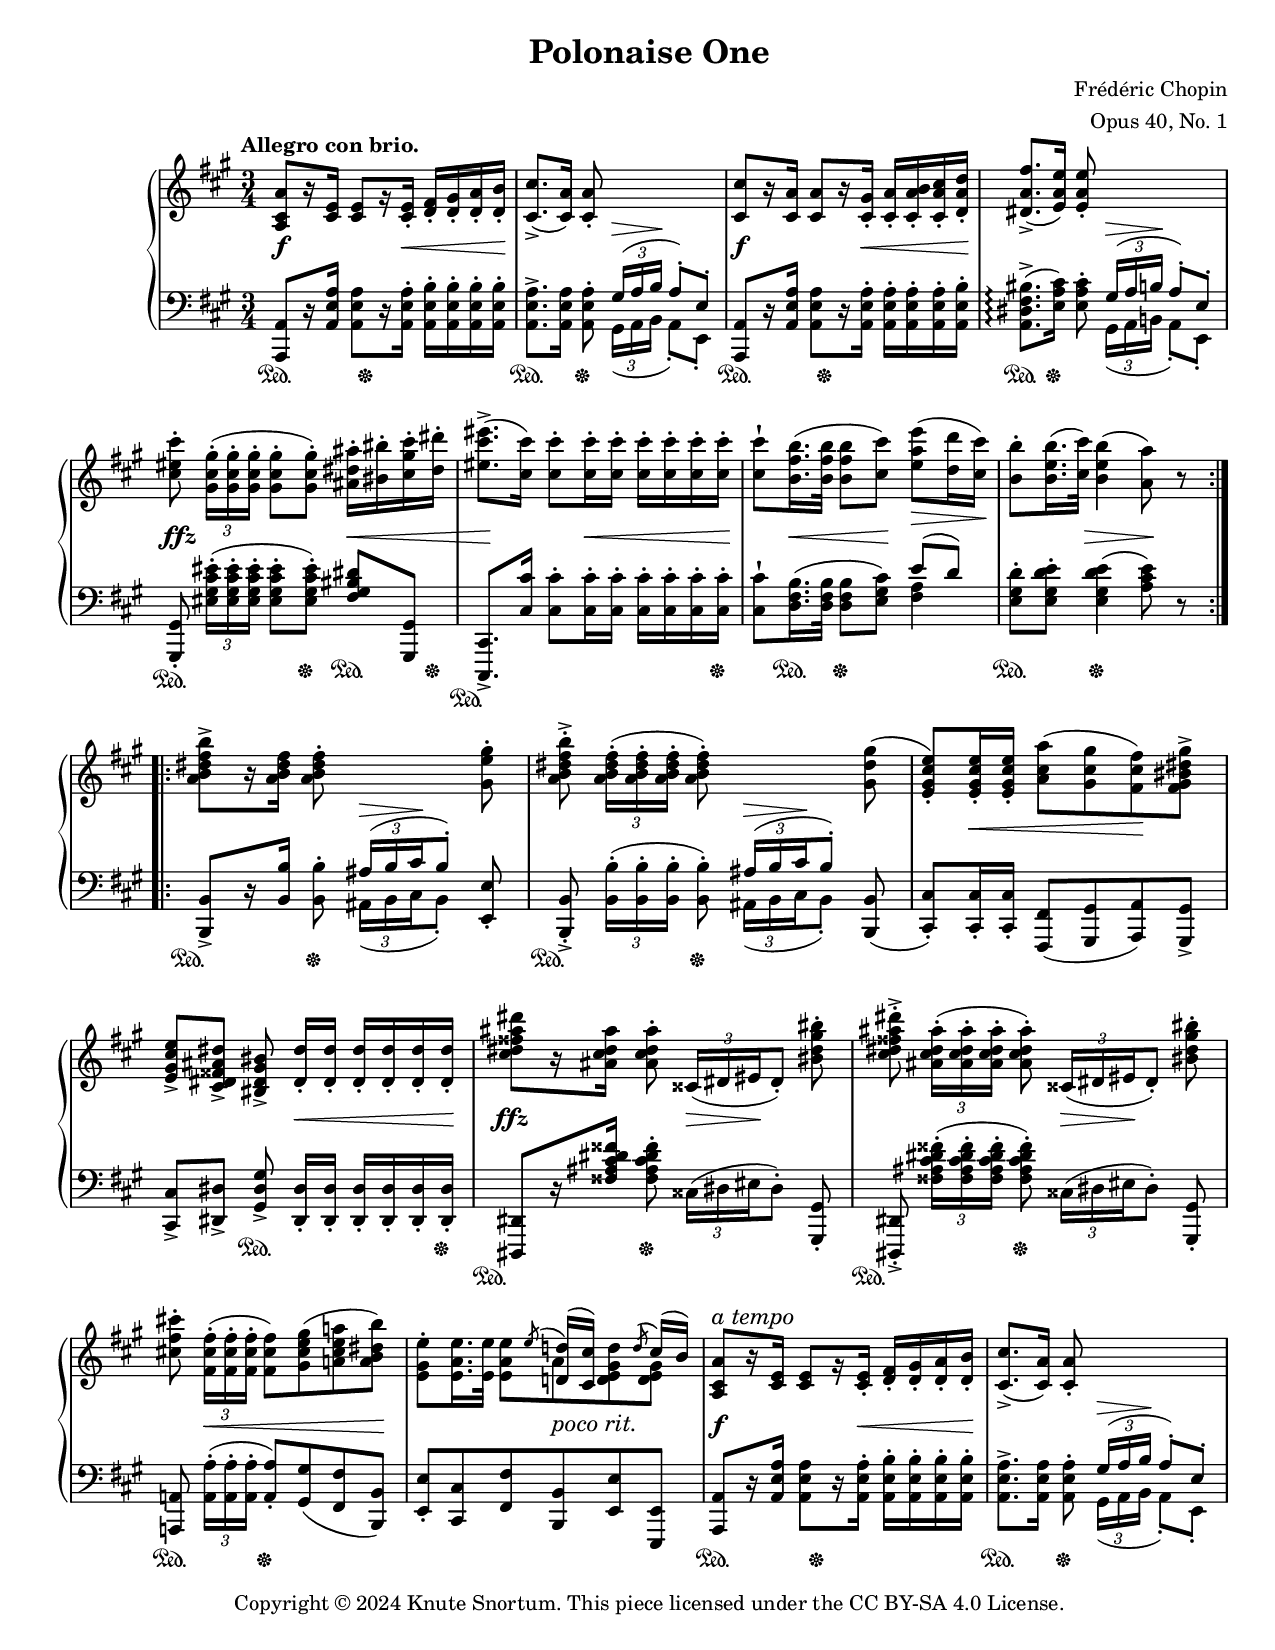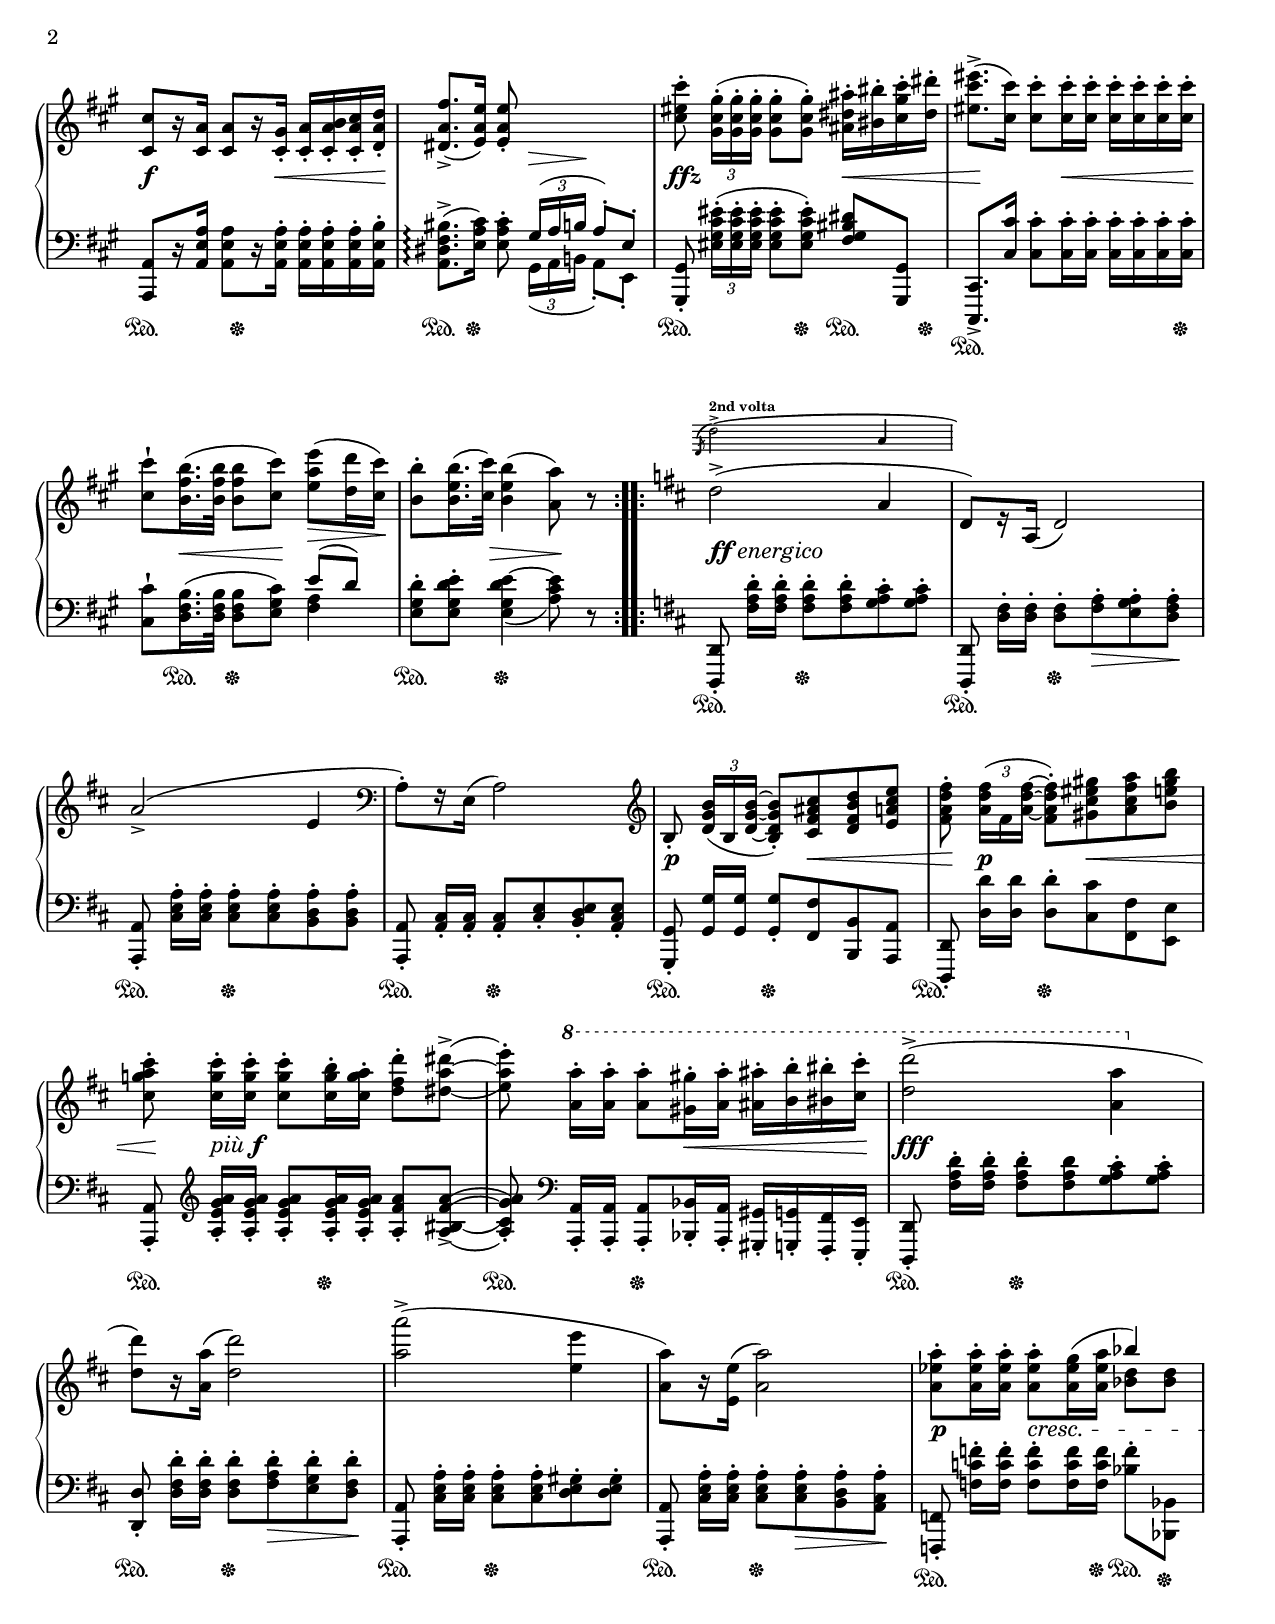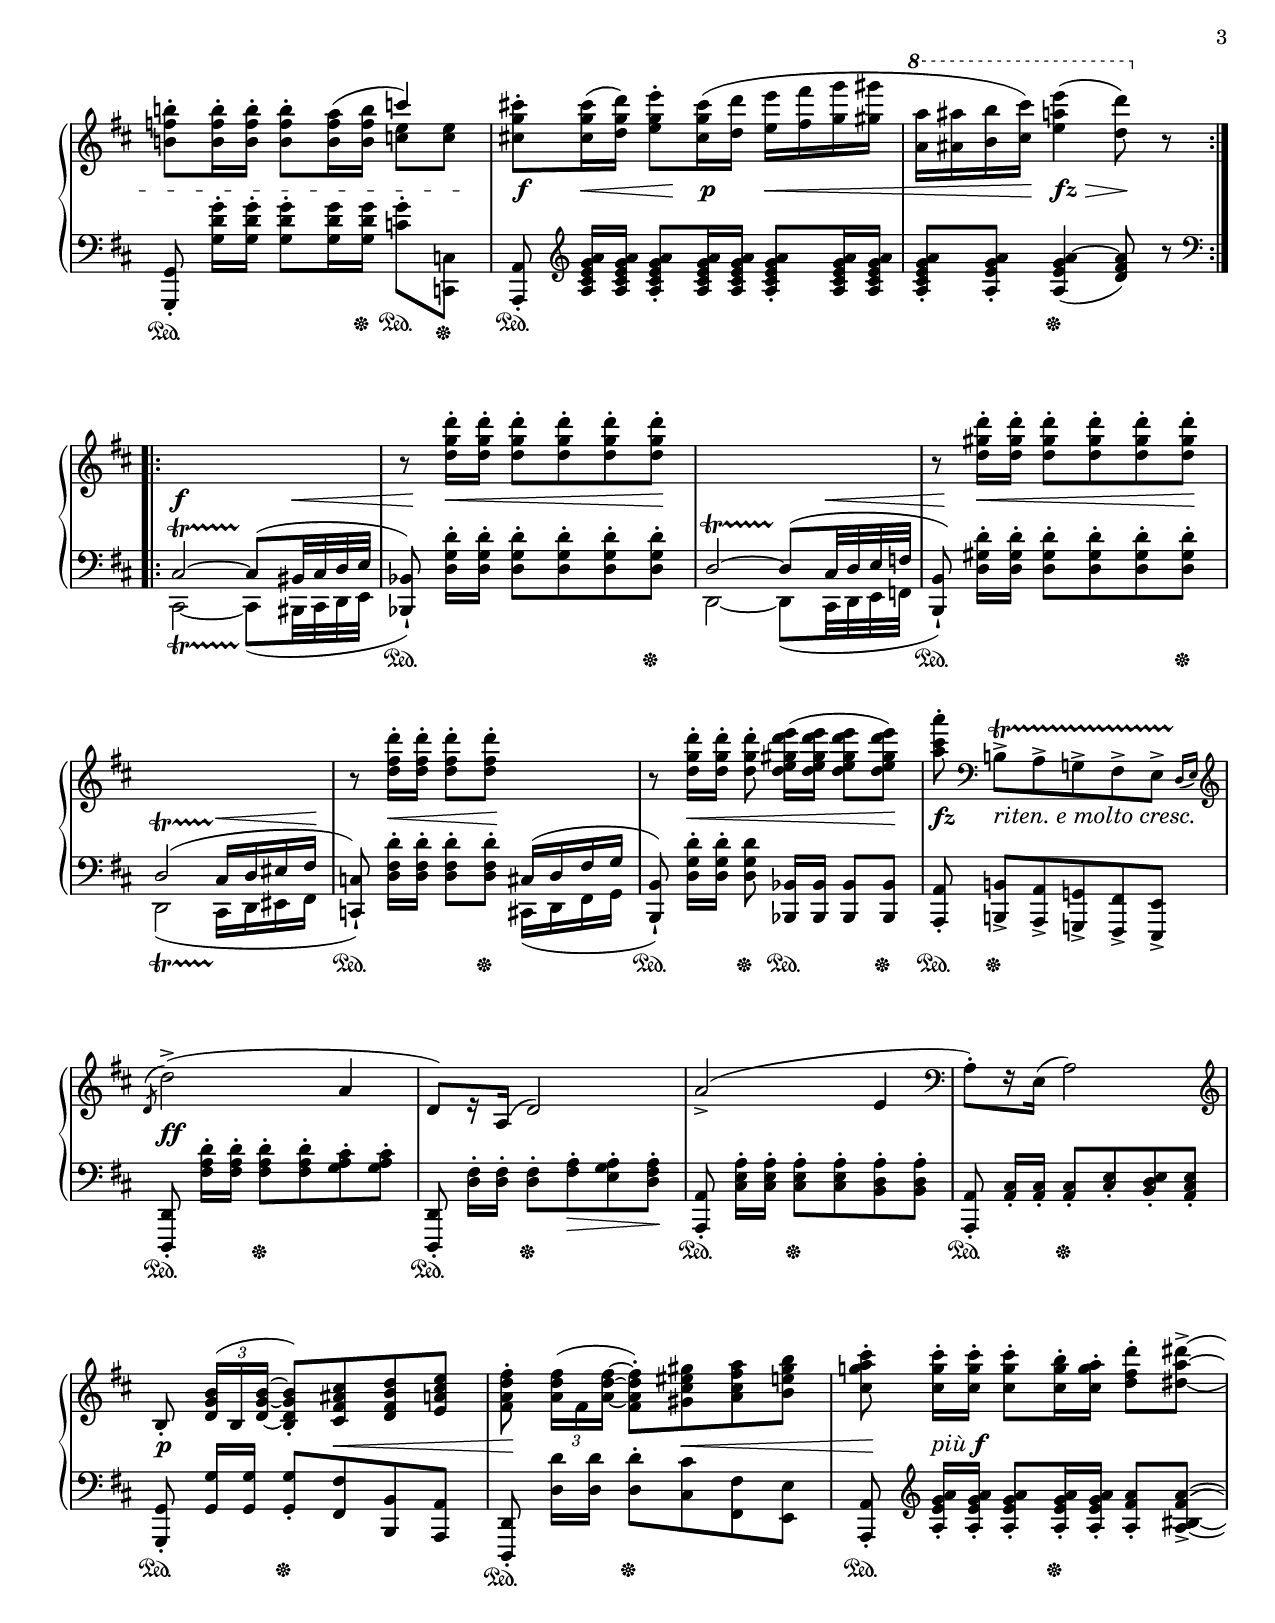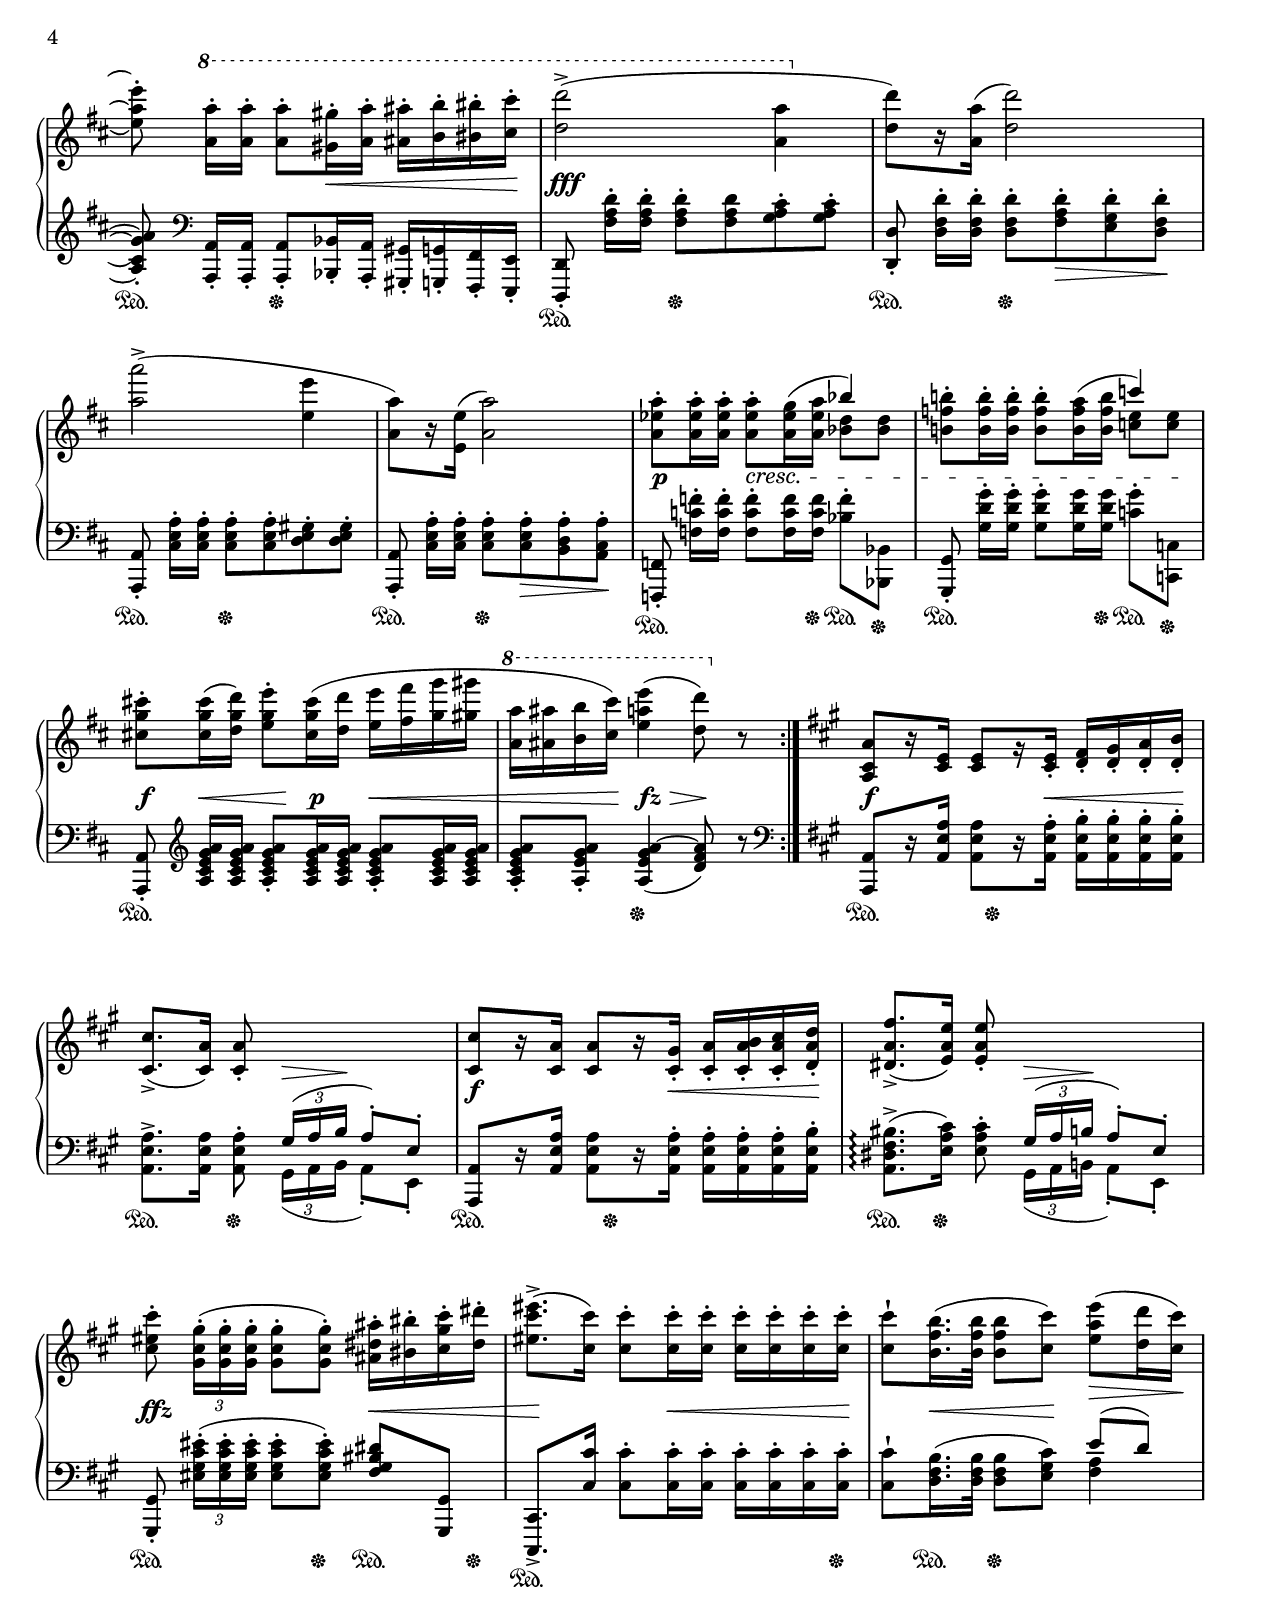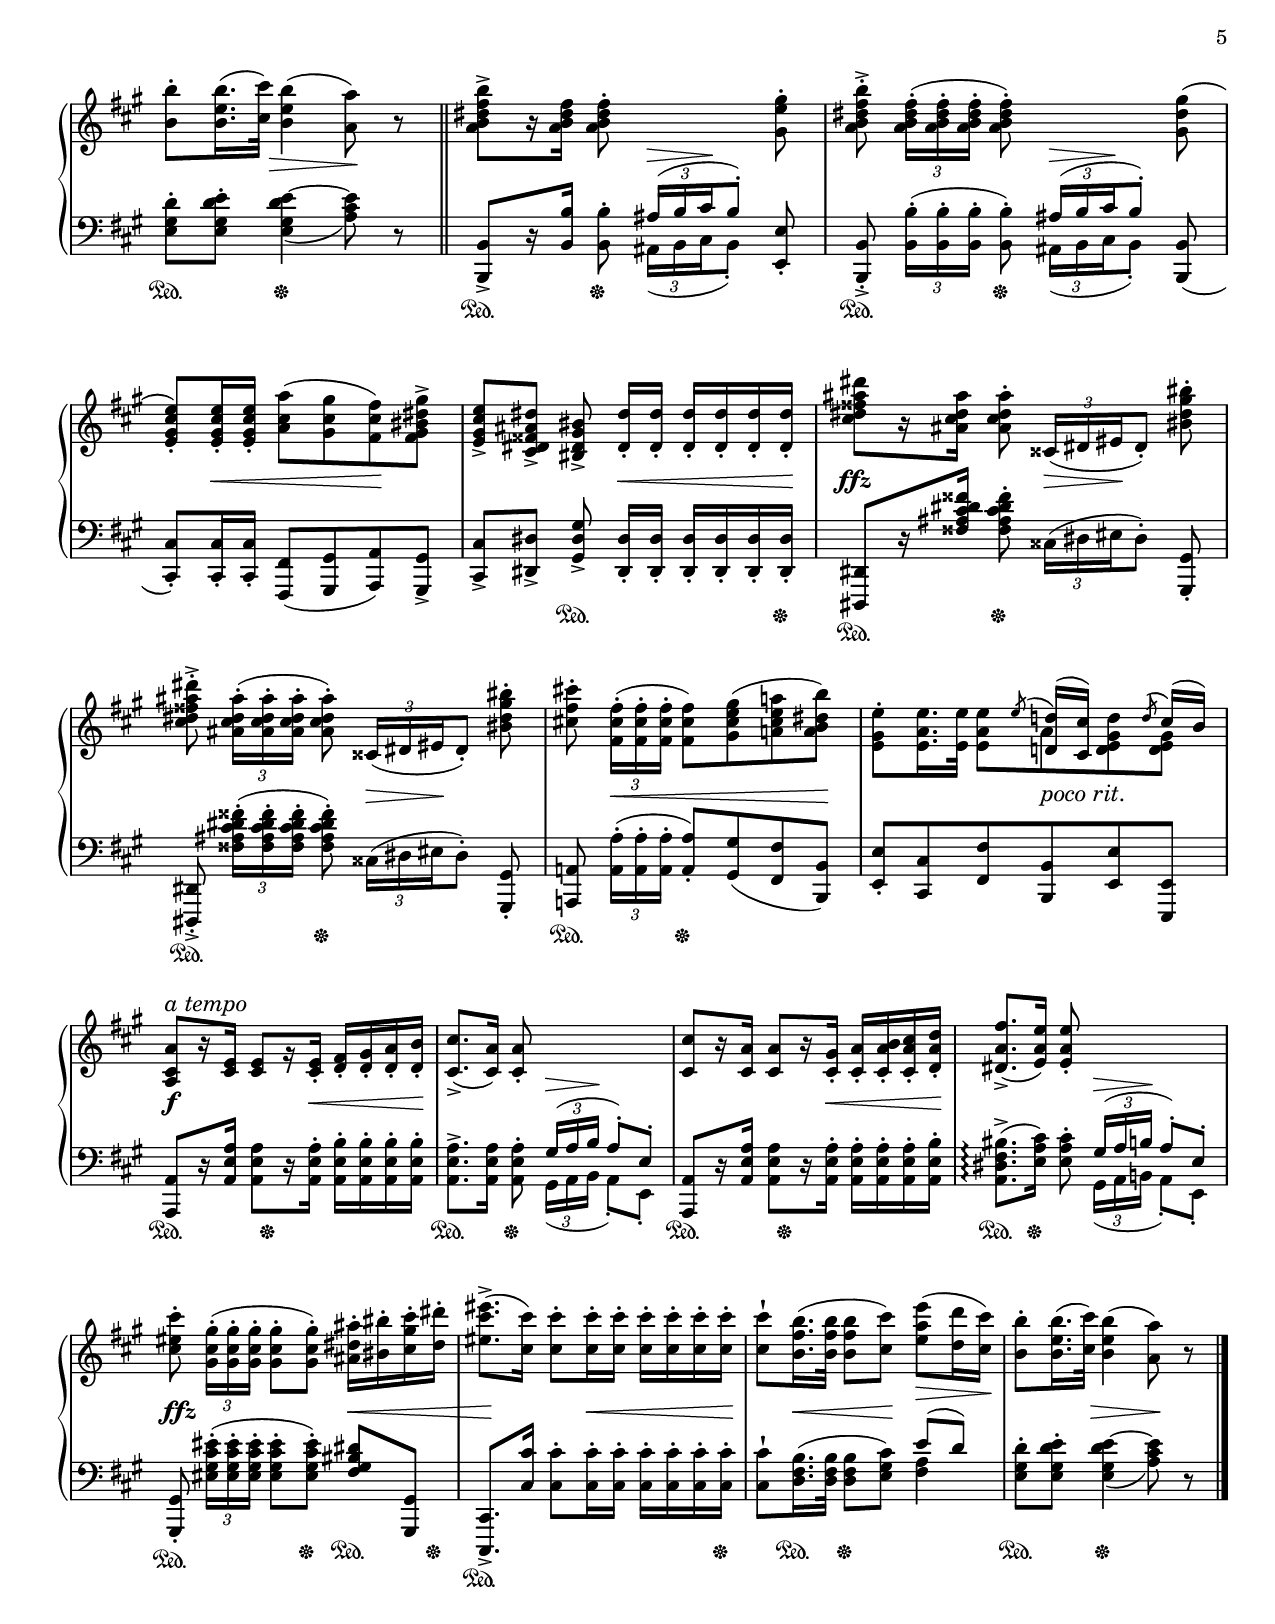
\version "2.24.0"

%...+....1....+....2....+....3....+....4....+....5....+....6....+....7....+....
\version "2.24.0"

#(set-global-staff-size 18)

\header {
  title = ##f
  composer = ##f
  opus = ##f
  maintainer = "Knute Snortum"
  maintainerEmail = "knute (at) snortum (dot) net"
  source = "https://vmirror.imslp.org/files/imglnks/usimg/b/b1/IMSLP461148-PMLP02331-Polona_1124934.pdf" % SrcA
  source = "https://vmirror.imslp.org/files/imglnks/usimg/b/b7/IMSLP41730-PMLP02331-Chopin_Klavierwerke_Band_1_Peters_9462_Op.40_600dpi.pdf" % Autograph
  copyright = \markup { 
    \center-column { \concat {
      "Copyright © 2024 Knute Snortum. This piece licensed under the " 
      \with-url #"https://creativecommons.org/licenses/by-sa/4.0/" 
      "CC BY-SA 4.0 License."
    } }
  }
}

\paper {
  ragged-right = ##f
  ragged-last-bottom = ##f
  min-systems-per-page = 5

  system-system-spacing =
    #'((basic-distance . 8) 
       (minimum-distance . 4)
       (padding . 2)
       (stretchability . 60)) % defaults: 12, 8, 1, 60

  last-bottom-spacing = 
    #'((basic-distance . 6)
       (minimum-distance . 4)
       (padding . 3)
       (stretchability . 30)) % defaults 1, 0, 1, 30
    
  top-system-spacing.minimum-distance = 10
    
  #(set-paper-size "letter")
  
  two-sided = ##t
  inner-margin = 12\mm
  outer-margin = 8\mm
    
  tocTitleMarkup = \markup \huge \bold \column {
    \fill-line { "Table of Contents" }
    \hspace #1
  }
  tocItemMarkup = \tocItemWithDotsMarkup
  print-all-headers = ##t
}

\layout {
  \context {
    \Score
    \omit BarNumber
    \override Slur.details.free-head-distance = 0.75
  }
  \context {
    \Voice
    \override Tie.minimum-length = 2.5
  }
  % Helps keep dynamics from intersecting the span bar line.
  \context { 
    \Dynamics
    \consists Pure_from_neighbor_engraver
    \remove Bar_engraver
  }
}

\midi {
  \context {
    \Staff
    \consists "Dynamic_performer"
  }
  \context {
    \Voice
    \remove "Dynamic_performer"
  }        
  \context {
    \Score
    midiMinimumVolume = #0.20
    midiMaximumVolume = #0.99
  }
}

%...+....1....+....2....+....3....+....4....+....5....+....6....+....7....+....

\version "2.24.0"
\language "english"

%...+....1....+....2....+....3....+....4....+....5....+....6....+....7....+....
\version "2.24.0"

%
% Scheme functions
%

% ly:expect-warning only works to supress once.  This function allows
% you to specify the number of times a warning appears.
#(define ly:expect-warning-times (lambda args
   (for-each (lambda _ (apply ly:expect-warning (cdr args)))
             (iota (car args)))))

makeSpanner =
#(define-music-function (mrkup) (markup?)
  #{
    \override TextSpanner.bound-details.left.text = #mrkup
    \override TextSpanner.bound-details.left.stencil-align-dir-y = 0.25
    \override TextSpanner.bound-details.left-broken.text = ##f
  #})

sempreDim =
  #(make-music 'DecrescendoEvent 'span-direction START 'span-type 'text
               'span-text "sempre dim.")
  
perdendosi =
  #(make-music 'DecrescendoEvent 'span-direction START 'span-type 'text
               'span-text "perdendosi")

pocoCresc =
  #(make-music 'CrescendoEvent 'span-direction START 'span-type 'text
               'span-text "poco cresc.")

ffz = #(make-dynamic-script "ffz")
rf = #(make-dynamic-script "rf")

%
% Redefine
%

staffUp   = \change Staff = "upper"
staffDown = \change Staff = "lower"

sd = \sustainOn
su = \sustainOff

hideNoteHead = \once {
  \omit Stem
  \omit Dots
  \omit Flag
  \hideNotes
  \override NoteColumn.ignore-collision = ##t
}

%
% Markup
%

dolce = \markup \large \italic dolce
slendando = \markup \large \italic slendando
pocoRit = \markup \large \italic "poco rit."
aTempo = \markup \large \italic "a tempo"
piuF = \markup { \large più \dynamic f }
secondVolta = \markup \bold "2nd volta"
ffEnergico = \markup { \dynamic ff \normal-text \large \italic energico }
pEspress = \markup { \dynamic p \normal-text \large \italic espress. }
ritenEMoltoCresc = \markup \large \italic "riten. e molto cresc."
firstVoltaSecondVolta = \markup {
  \whiteout { \pad-markup #0.25 { \large { \normal-text { "1st volta:" }
  "soto voce," \normal-text{ "2nd volta:" } forte } } }
}

ritSpanner = \makeSpanner \markup \large \italic rit.


#(ly:expect-warning-times 8 "cyclic dependency")

%%% Positions and shapes %%%

slurShapeA = \shape #'((0 . 0) (0 . 0) (8 . 2) (8 . 2)) \etc
slurShapeB = \shape #'((0 . 0) (0 . 0) (4 . -0.5) (4 . -1)) \etc
slurShapeC = \shape #'((0 . 0) (0 . 0) (4 . -0.5) (4 . -1)) \etc
slurShapeD = \shape #'((0 . 0) (0 . 0) (4 . 0) (4 . -1)) \etc
slurShapeE = \shape #'((0 . 0) (0 . 0) (4 . 0) (4 . -1)) \etc
slurShapeF = \shape #'(
                        ((0.25 . 0) (1.5 . 0.5) (0.5 . 3) (0 . 3.5))
                        ((0.25 . 3.25) (-0.75 . 2.75) (-2 . 0.25) (-1.25 . -0.5))
                      ) \etc
slurShapeG = \shape #'(
                        ((0 . 0.5) (0 . 0.25) (0 . 0.25) (0 . 0))
                        ((0 . 0) (0 . 0) (0 . 0) (0 . 0))
                      ) \etc
slurShapeH = \shape #'(
                        ((0.25 . 1) (0.25 . 1.5) (0 . 1.5) (0 . 2))
                        ((0 . 3.25) (-0.5 . 2.75) (-1.5 . 1.25) (-1 . 0.5))
                      ) \etc
slurShapeI = \shape #'(
                        ((1.25 . 0.7) (1.75 . -2.25) (0.25 . -3.25) (-0.25 . -4))
                        ((0.25 . -4) (-0.5 . -3) (-1.5 . -1) (-1 . 0.25))
                        ) \etc

% Control the placement of accidentals in chordA and chordB
moveAccidentalA = \override Accidental.X-offset = -2.5
moveAccidentalB = \override Accidental.X-offset = -1.25
moveAccidentalC = \override Accidental.X-offset = -3.25
moveAccidentalD = \override Accidental.X-offset = -1.5

chordA = {
  <
    cs'
    \single \moveAccidentalA ds 
    \single \moveAccidentalB fss 
    \single \moveAccidentalC as 
    \single \moveAccidentalD ds
  >8
}

chordB = {
  <
    cs
    \single \moveAccidentalA ds 
    \single \moveAccidentalB fss 
    \single \moveAccidentalC as 
    \single \moveAccidentalD ds
  >8
}

%%% Music %%%

global = {
  \time 3/4
  \key a \major
}

rightHand = \relative {
  \global
  \repeat volta 2 {
    <a cs a'>8[ r16 <cs e>]  q8[ r16 q]-.  <d fs>-. <d gs>-. <d a'>-. 
      <d b'>-. |
    <cs cs'>8.->( <cs a'>16)  q8-.\noBeam \staffDown \voiceOne \tuplet 3/2 { 
      gs16( a b } a8-.) e-. |
    \staffUp \oneVoice <cs' cs'>8[ r16 <cs a'>]  q8[ r16 <cs gs'>]-.  <cs a'>-.
      <cs a' b>-. <cs a' cs>-. <d a' d>-. |
    <ds a' fs'>8.->( <e a e'>16) q8-.\noBeam \staffDown \voiceOne \tuplet 3/2 {
      gs,16( a b! } a8-.) e-. |
    \staffUp \oneVoice <cs'' es cs'>8-.\noBeam \tuplet 3/2 { <gs cs gs'>16-.(
      q-. q-. } q8-. q-.)  <as ds as'>16-. <bs bs'>-. <cs gs' cs>-.
      <ds ds'>-. |
    <es cs' es>8.->( <cs cs'>16)  q8-. q16-. q-.  q-. q-. q-. q-. |
    q8-! <b fs' b>16.( q32  q8 <cs cs'>)  <e a e'>8( <d d'>16 <cs cs'>) |
    <b b'>8-. <b e b'>16.( <cs cs'>32)  <b e b'>4( <a a'>8) r |
  }
  
  \barNumberCheck 9
  \repeat volta 2 {
    \omit TupletBracket
    <a b ds fs b>8[-> r16 <a b ds fs>]  q8-. \staffDown \voiceOne
      \tuplet 3/2 { as,16[( b cs } b8-.]) \staffUp \oneVoice <gs' e' gs>-. |
    <a b ds fs b>8-.-> \tuplet 3/2 { <a b ds fs>16-.[( q-. q-.] }  q8-.)
      \staffDown \voiceOne \tuplet 3/2 { as,16[( b cs } b8-.]) \staffUp
      \oneVoice <gs' ds' gs>( |
    <e gs cs e>8-.) q16-. q-.  <a cs a'>8( <gs cs gs'> <fs cs' fs>)
      <fs gs bs ds gs>-> |
    <e gs cs e>8-> \chordB -> <bs ds gs bs>->\noBeam <ds ds'>16-. q-.
      q-. q-. q-. q-. |
    \chordA [ r16 <as cs ds as'>]  q8-. \tuplet 3/2 { css,16[( ds
      es } ds8-.])  <bs' ds gs bs>-. |
    \chordB -.-> \tuplet 3/2 { <as cs ds as'>16-.[( q-. q-.] } q8-.)
      \tuplet 3/2 { css,16[( ds es } ds8-.])  <bs' ds gs bs>-. |
    <cs! fs cs'!>8-. \tuplet 3/2 { <fs, cs' fs>16-.[( q-. q-.] } q8)
      <gs cs e gs>( <a! cs e a!> <a b ds b'>) |
    \stemDown <e gs e'>8-. <e a e'>16. <e e'>32 
      <<
        { 
          s8 \slurUp \acciaccatura { e' } <d,! d'!>16( <cs cs'>) s8
            \acciaccatura { d' } cs16( b) 
        }
        \\
        { <e, a e'>8 a <d, e gs d'> <d e gs> }
      >> |
      
    \barNumberCheck 17
    % like bar 1 (8 bars)
    \stemNeutral
    <a cs a'>8[^\aTempo r16 <cs e>]  q8[ r16 q]-.  <d fs>-. <d gs>-. <d a'>-. 
      <d b'>-. |
    <cs cs'>8.->( <cs a'>16)  q8-.\noBeam \staffDown \voiceOne \tuplet 3/2 { 
      gs16( a b } a8-.) e-. |
    \staffUp \oneVoice <cs' cs'>8[ r16 <cs a'>]  q8[ r16 <cs gs'>]-.  <cs a'>-.
      <cs a' b>-. <cs a' cs>-. <d a' d>-. |
    <ds a' fs'>8.->( <e a e'>16) q8-.\noBeam \staffDown \voiceOne \tuplet 3/2 {
      gs,16( a b! } a8-.) e-. |
    \staffUp \oneVoice <cs'' es cs'>8-.\noBeam \tuplet 3/2 { <gs cs gs'>16-.(
      q-. q-. } q8-. q-.)  <as ds as'>16-. <bs bs'>-. <cs gs' cs>-.
      <ds ds'>-. |
    <es cs' es>8.->( <cs cs'>16)  q8-. q16-. q-.  q-. q-. q-. q-. |
    q8-! <b fs' b>16.( q32  q8 <cs cs'>)  <e a e'>8( <d d'>16 <cs cs'>) |
    <b b'>8-. <b e b'>16.( <cs cs'>32)  <b e b'>4( <a a'>8) r |
  }
  
  \barNumberCheck 25
  \key d \major
  \repeat volta 2 {
    \grace { s8 }
    <<
      { \grace { s8 } d2->( a4 | }
      
      % ossia
      \new Staff \with {
        \remove Time_signature_engraver
        \override BarLine.allow-span-bar = ##f
        alignAboveContext = "upper"
        \magnifyStaff #2/3
        firstClef = ##f
        \override VerticalAxisGroup.staff-staff-spacing = 
          #'((basic-distance . 0) 
            (minimum-distance . 0)
            (padding . 1)
            (stretchability . 0))
      }
      { \slurUp \acciaccatura { d,8 } d'2->-\slurShapeA (^\secondVolta a4) | }
    >>
    d,8)[ r16 a](  d2) |
    a'2->( e4 |
    \clef bass a,8-.)[ r16 e16]( a2) |
    \clef treble b8-. \tuplet 3/2 { <d g b>16[( b <d g b>]~ } <b d g b>8-.)
      <cs fs as cs> <d fs b d> <e a cs e> |
    \tupletUp <fs a d fs>8-. \tuplet 3/2 { <a d fs>16[( fs <a d fs>]~ }
      <fs a d fs>8-.) <gs cs es gs> <a cs fs a> <b e gs b> \tupletNeutral |
    <cs g'! a cs>8-.\noBeam <cs g' cs>16-. q-.  q8-. <cs g' b>16-. < cs g' a>-.
      <d fs d'>8-. <ds\=1_( a' ds\=2(>->~ |
    <e\=1) a e'\=2)>8-.\noBeam \ottava 1 <a a'>16-. q-.  q8-. <gs gs'>16-.
      < a a'>-.  <as as'>-. <b b'>-. <bs bs'>-. <cs cs'>-. |
      
    \barNumberCheck 33
    <d d'>2->( <a a'>4 |
    \ottava 0 <d, d'>8)[ r16 <a a'>](  <d d'>2) |
    <a' a'>2->( <e e'>4 |
    <a, a'>8)[ r16 <e e'>]( <a a'>2) |
    <a ef' a>8-. q16-. q-.  q8-. <a ef' g>16( <a ef' a> 
      << { \voiceOne  bf'4) } \new Voice { \voiceFour <bf, d>8 q } >> |
    \oneVoice <b! f' b!>8-. q16-. q-.  q8-. <b f' a>16( <b f' b>
      << { \voiceOne c'4) } \new Voice { \voiceFour <c, e>8 q } >> |
    \oneVoice <cs! g' cs!>8-. q16( <d g d'>)  <e g e'>8-. <cs g' cs>16( <d d'>
      <e e'> <fs fs'> <g g'> <gs gs'> |
    \ottava 1 <a a'>16 <as as'> <b b'> <cs cs'>)  <e a e'>4( <d d'>8)
      \ottava 0 r |
  }
  
  \barNumberCheck 41
  \repeat volta 2 {
    \staffDown \voiceOne cs,,,2~\startTrillSpan  cs8-\slurShapeB (
      \stopTrillSpan bs32 cs d e) |
    \staffUp \oneVoice r8 <d'' g d'>16-. q-.  q8-. q-. q-. q-. |
    \staffDown \voiceOne d,,2~\startTrillSpan  d8-\slurShapeC (\stopTrillSpan
      cs32 d e f) |
    \staffUp \oneVoice r8 <d'' gs d'>16-. q-.  q8-. q-. q-. q-. |
    \staffDown \voiceOne d,,2-\slurShapeD (\startTrillSpan  cs16\stopTrillSpan
      d es fs) |
    \staffUp \oneVoice r8 <d'' fs d'>16-. q-.  q8-. q-. \staffDown \voiceOne 
      cs,,16-\slurShapeE ( d fs g) |
    \staffUp \oneVoice r8 <d'' g d'>16-. q-. q8-.\noBeam <d e gs d' e>16( q
      q8 q) |
    <a' cs a'>8-.\noBeam \clef bass b,,!->\startTrillSpan a-> g!-> fs->
      \afterGrace e-> { d16(\stopTrillSpan e) } |
    
    \barNumberCheck 49
    % like 25 (8 bars)
    \clef treble \acciaccatura { \slurUp d'8*1/4 } d'2->( a4 |
    d,8)[ r16 a](  d2) |
    a'2->( e4 |
    \clef bass a,8-.)[ r16 e16]( a2) |
    \clef treble b8-. \tuplet 3/2 { <d g b>16[( b <d g b>]~ } <b d g b>8-.)
      <cs fs as cs> <d fs b d> <e a cs e> |
    <fs a d fs>8-. \tuplet 3/2 { <a d fs>16[( fs <a d fs>]~ } <fs a d fs>8-.)
      <gs cs es gs> <a cs fs a> <b e gs b> |
    <cs g'! a cs>8-.\noBeam <cs g' cs>16-. q-.  q8-. <cs g' b>16-. < cs g' a>-.
      <d fs d'>8-. <ds\=1 -\slurShapeF _( a' ds -\slurShapeG \=2(>->~ |
    <e\=1) a e'\=2)>8-.\noBeam \ottava 1 <a a'>16-. q-.  q8-. <gs gs'>16-.
      < a a'>-.  <as as'>-. <b b'>-. <bs bs'>-. <cs cs'>-. |
      
    \barNumberCheck 57
    % like 33 (8 bars)
    <d d'>2->( <a a'>4 |
    \ottava 0 <d, d'>8)[ r16 <a a'>](  <d d'>2) |
    <a' a'>2->( <e e'>4 |
    <a, a'>8)[ r16 <e e'>]( <a a'>2) |
    <a ef' a>8-. q16-. q-.  q8-. <a ef' g>16( <a ef' a> 
      << { \voiceOne  bf'4) } \new Voice { \voiceFour <bf, d>8 q } >> |
    \oneVoice <b! f' b!>8-. q16-. q-.  q8-. <b f' a>16( <b f' b>
      << { \voiceOne c'4) } \new Voice { \voiceFour <c, e>8 q } >> |
    \oneVoice <cs! g' cs!>8-. q16( <d g d'>)  <e g e'>8-. <cs g' cs>16( <d d'>
      <e e'> <fs fs'> <g g'> <gs gs'> |
    \ottava 1 <a a'>16 <as as'> <b b'> <cs cs'>)  <e a e'>4( <d d'>8)
      \ottava 0 r |
  }
        
  \barNumberCheck 65
  % like bar 1 (8 bars)
  \key a \major
  <a,, cs a'>8[ r16 <cs e>]  q8[ r16 q]-.  <d fs>-. <d gs>-. <d a'>-. 
    <d b'>-. |
  <cs cs'>8.->( <cs a'>16)  q8-.\noBeam \staffDown \voiceOne \tuplet 3/2 { 
    gs16( a b } a8-.) e-. |
  \staffUp \oneVoice <cs' cs'>8[ r16 <cs a'>]  q8[ r16 <cs gs'>]-.  <cs a'>-.
    <cs a' b>-. <cs a' cs>-. <d a' d>-. |
  <ds a' fs'>8.->( <e a e'>16) q8-.\noBeam \staffDown \voiceOne \tuplet 3/2 {
    gs,16( a b! } a8-.) e-. |
  \staffUp \oneVoice <cs'' es cs'>8-.\noBeam \tuplet 3/2 { <gs cs gs'>16-.(
    q-. q-. } q8-. q-.)  <as ds as'>16-. <bs bs'>-. <cs gs' cs>-.
    <ds ds'>-. |
  <es cs' es>8.->( <cs cs'>16)  q8-. q16-. q-.  q-. q-. q-. q-. |
  q8-! <b fs' b>16.( q32  q8 <cs cs'>)  <e a e'>8( <d d'>16 <cs cs'>) |
  <b b'>8-. <b e b'>16.( <cs cs'>32)  <b e b'>4( <a a'>8) r |
  \bar "||"
  
  \barNumberCheck 73
  % like 9 (8 bars)
  <a b ds fs b>8[-> r16 <a b ds fs>]  q8-. \staffDown \voiceOne
    \tuplet 3/2 { as,16[( b cs } b8-.]) \staffUp \oneVoice <gs' e' gs>-. |
  <a b ds fs b>8-.-> \tuplet 3/2 { <a b ds fs>16-.[( q-. q-.] }  q8-.)
    \staffDown \voiceOne \tuplet 3/2 { as,16[( b cs } b8-.]) \staffUp
    \oneVoice <gs' ds' gs>( |
  <e gs cs e>8-.) q16-. q-.  <a cs a'>8( <gs cs gs'> <fs cs' fs>)
    <fs gs bs ds gs>-> |
  <e gs cs e>8-> \chordB -> <bs ds gs bs>->\noBeam <ds ds'>16-. q-.
    q-. q-. q-. q-. |
  \chordA [ r16 <as cs ds as'>]  q8-. \tuplet 3/2 { css,16[( ds
    es } ds8-.])  <bs' ds gs bs>-. |
  \chordB -.-> \tuplet 3/2 { <as cs ds as'>16-.[( q-. q-.] } q8-.)
    \tuplet 3/2 { css,16[( ds es } ds8-.])  <bs' ds gs bs>-. |
  <cs! fs cs'!>8-. \tuplet 3/2 { <fs, cs' fs>16-.[( q-. q-.] } q8)
    <gs cs e gs>( <a! cs e a!> <a b ds b'>) |
  \stemDown <e gs e'>8-. <e a e'>16. <e e'>32 
    <<
      { 
        s8 \slurUp \acciaccatura { e' } <d,! d'!>16( <cs cs'>) s8
          \acciaccatura { d' } cs16( b) 
      }
      \\
      { <e, a e'>8 a <d, e gs d'> <d e gs> }
    >> |
  
  \barNumberCheck 81
  % like 17 (8 bars)
  \stemNeutral
  <a cs a'>8[^\aTempo r16 <cs e>]  q8[ r16 q]-.  <d fs>-. <d gs>-. <d a'>-. 
    <d b'>-. |
  <cs cs'>8.->( <cs a'>16)  q8-.\noBeam \staffDown \voiceOne \tuplet 3/2 { 
    gs16( a b } a8-.) e-. |
  \staffUp \oneVoice <cs' cs'>8[ r16 <cs a'>]  q8[ r16 <cs gs'>]-.  <cs a'>-.
    <cs a' b>-. <cs a' cs>-. <d a' d>-. |
  <ds a' fs'>8.->( <e a e'>16) q8-.\noBeam \staffDown \voiceOne \tuplet 3/2 {
    gs,16( a b! } a8-.) e-. |
  \staffUp \oneVoice <cs'' es cs'>8-.\noBeam \tuplet 3/2 { <gs cs gs'>16-.(
    q-. q-. } q8-. q-.)  <as ds as'>16-. <bs bs'>-. <cs gs' cs>-.
    <ds ds'>-. |
  <es cs' es>8.->( <cs cs'>16)  q8-. q16-. q-.  q-. q-. q-. q-. |
  q8-! <b fs' b>16.( q32  q8 <cs cs'>)  <e a e'>8( <d d'>16 <cs cs'>) |
  <b b'>8-. <b e b'>16.( <cs cs'>32)  <b e b'>4( <a a'>8) r |
  \bar "|."
}

leftHand = \relative {
  \global
  \clef bass
  \repeat volta 2 {
    <a,, a'>8[ r16 <a' e' a>]  q8[ r16 q]-.  <a e' b'>-. q-. q-. q-. |
    <a e' a>8.-> q16  q8-.\noBeam \voiceTwo \tuplet 3/2 { gs16( a b } a8-.)
      e-. |
    \oneVoice <a, a'>8[ r16 <a' e' a>]  q8[ r16 q]-.  q-. q-. q-. <a e' b'>-. |
    <a ds fs bs>8.->(\arpeggio <e' a cs>16)  q8-.\noBeam \voiceTwo 
      \tuplet 3/2 { gs,16( a b! } a8-.) e-. |
    \oneVoice <gs, gs'>8-.\noBeam \tuplet 3/2 { <es'' gs cs es>16-.( q-. q-. }
      q8-. q8-.)  <fs gs bs ds>[ <gs,, gs'>] |
    <cs, cs'>8.-> <cs'' cs'>16  q8-. q16-. q-.  q-. q-. q-. q-. |
    q8-! <d fs b>16.( q32  q8 <e gs cs>) << { e'( d) } \\ { <fs, a>4 } >> |
    <e gs d'>8-. <e gs d' e>-.  q4( <a cs e>8) r |
  }
  
  \barNumberCheck 9
  \repeat volta 2 {
    \omit TupletBracket    
    <b,, b'>8[-> r16 <b' b'>]  q8-. \voiceTwo \tuplet 3/2 { as16[( b cs } 
      b8-.])  \oneVoice <e, e'>-. |
    <b b'>8-.-> \tuplet 3/2 { <b' b'>16-.[( q-. q-.] }  q8-.) \voiceTwo 
    \tuplet 3/2 { as16[( b cs }  b8-.]) \oneVoice <b, b'>( |
    <cs cs'>8-.) q16-. q-.  <fs, fs'>8( <gs gs'> <a a'>) <gs gs'>-> |
    <cs cs'>8-> <ds ds'>-> <gs ds' gs>->\noBeam <ds ds'>16-. q-.  q-. q-. q-.
      q-. |
    <ds, ds'>8[ r16 <fss'' as cs ds fss>]  q8-. \tuplet 3/2 { css16[( ds es }
      ds8-.])  <gs,, gs'>-. |
    <ds ds'>-.-> \tuplet 3/2 { <fss'' as cs ds fss>16-.[( q-. q-.] } q8-.)
      \tuplet 3/2 { css16[( ds es } ds8-.])  <gs,, gs'>-. |
    <a! a'!>8 \tuplet 3/2 { <a' a'>16-.[( q-. q-.] }  q8-.) <gs gs'>( <fs fs'>
      <b, b'>) |
    <e e'>-. <cs cs'> <fs fs'> <b, b'> <e e'> <e, e'> |
    
    \barNumberCheck 17
    % like bar 1 (8 bars)
    <a a'>8[ r16 <a' e' a>]  q8[ r16 q]-.  <a e' b'>-. q-. q-. q-. |
    <a e' a>8.-> q16  q8-.\noBeam \voiceTwo \tuplet 3/2 { gs16( a b } a8-.)
      e-. |
    \oneVoice <a, a'>8[ r16 <a' e' a>]  q8[ r16 q]-.  q-. q-. q-. <a e' b'>-. |
    <a ds fs bs>8.->(\arpeggio <e' a cs>16)  q8-.\noBeam \voiceTwo
      \tuplet 3/2 { gs,16( a b! } a8-.) e-. |
    \oneVoice <gs, gs'>8-.\noBeam \tuplet 3/2 { <es'' gs cs es>16-.( q-. q-. }
      q8-. q8-.)  <fs gs bs ds>[ <gs,, gs'>] |
    <cs, cs'>8.-> <cs'' cs'>16  q8-. q16-. q-.  q-. q-. q-. q-. |
    q8-! <d fs b>16.( q32  q8 <e gs cs>) << { e'( d) } \\ { <fs, a>4 } >> |
    <e gs d'>8-. <e gs d' e>-.  q4~_( <a cs e>8) r |
  }
  
  \barNumberCheck 25
  \key d \major
  \repeat volta 2 {
    \grace { s4 }
    <d,,, d'>8-.\noBeam <fs'' a d>16-. q-.  q8-. q-. <g a cs>-. q-. |
    <d,, d'>8-.\noBeam <d'' fs>16-. q-.  q8-. <fs a>-._\> < e g a>-. 
      <d fs a>-.\! |
    <a, a'>8-.\noBeam <cs' e a>16-. q-.  q8-. q-. <b d a'>-. q-. |
    <a, a'>8-.\noBeam <a' cs>16-. q-.  q8-. <cs e>-. <b d e>-. <a cs e>-. |
    <g, g'>8-.\noBeam <g' g'>16 q  q8-. <fs fs'> <b, b'> <a a'> |
    <d, d'>8-.\noBeam <d'' d'>16 q  q8-. <cs cs'> <fs, fs'> <e e'> |
    <a, a'>8-.\noBeam \clef treble <a'' e' g a>16-. q-.  q8-. q16-. q-.
      <a fs' a>8-. <a\=1( bs\=2( fs'\=3^( a\=4^(>-> |
    <a\=1) cs\=2) g'\=3) a\=4)>8-.\noBeam \clef bass <a,, a'>16-. q16-.  q8-.
      <bf bf'>16-. <a a'>-.  <gs gs'>-. <g g'>-. <fs fs'>-. <e e'>-. |
      
    \barNumberCheck 33
    <d d'>8-.\noBeam <fs'' a d>16-. q-.  q8-. q <g a cs>-. q-. |
    <d, d'>-.\noBeam <d' fs d'>16-. q-.  q8-. <fs a d>-._\> <e g d'>-.
      <d fs d'>-.\! |
    <a, a'>8-.\noBeam <cs' e a>16-. q-.  q8-. q-. <d e gs>-. q-. |
    <a, a'>8-.\noBeam <cs' e a>16-. q-.  q8-. q-._\> <b d a'>-. <a cs a'>-.\! |
    <f, f'>8-.\noBeam <f'' c' f>16-. q-.  q8-. q16 q  <bf f'>8-. <bf,, bf'> |
    <g g'>8-.\noBeam <g'' d' g>16-. q-.  q8-. q16 q  <c g'>8-. <c,, c'> |
    <a a'>8-.\noBeam \clef treble <a'' cs e g a>16 q  q8-. q16 q  q8-. q16 q |
    q8-. <a e' g a>-.  q4^~( <d fs a>8) r |
  }
  
  \barNumberCheck 41
  \repeat volta 2 {
    \clef bass \voiceTwo cs,,2~\startTrillSpan cs8(\stopTrillSpan bs32 cs d e |
    \oneVoice <bf bf'>8-!)\noBeam <d' g d'>16-. q-.  q8-. q-. q-. q-. |
    \voiceTwo d,2~\stopTrillSpan d8(\stopTrillSpan cs32 d e f |
    \oneVoice <b, b'>8-!)\noBeam <d' gs d'>16-. q-.  q8-. q-. q-. q-. |
    \voiceTwo d,2(\startTrillSpan cs16\stopTrillSpan d es fs |
    \oneVoice <c c'>8-!)\noBeam <d' fs d'>16-. q-.  q8-. q-.  \voiceTwo cs,16(
      d fs g |
    \oneVoice <b, b'>8-!)\noBeam <d' g d'>16-. q-. q8\noBeam <bf, bf'>16 q
      q8 q |
    <a a'>8-.\noBeam <b! b'!>-> <a a'>-> <g! g'!>-> <fs fs'>-> <e e'>-> |
    
    \barNumberCheck 49
    % like 25 (8 bars)
    <d d'>8-.\noBeam <fs'' a d>16-. q-.  q8-. q-. <g a cs>-. q-. |
    <d,, d'>8-.\noBeam <d'' fs>16-. q-.  q8-. <fs a>-._\> < e g a>-. 
      <d fs a>-.\! |
    <a, a'>8-.\noBeam <cs' e a>16-. q-.  q8-. q-. <b d a'>-. q-. |
    <a, a'>8-.\noBeam <a' cs>16-. q-.  q8-. <cs e>-. <b d e>-. <a cs e>-. |
    <g, g'>8-.\noBeam <g' g'>16 q  q8-. <fs fs'> <b, b'> <a a'> |
    <d, d'>8-.\noBeam <d'' d'>16 q  q8-. <cs cs'> <fs, fs'> <e e'> |
    <a, a'>8-.\noBeam \clef treble <a'' e' g a>16-. q-.  q8-. q16-. q-.
      <a fs' a>8-. <a bs\=1 -\slurShapeH ( fs'\=2 -\slurShapeI ^( a>~-> |
    <a cs\=1) g'\=2) a>8-.\noBeam \clef bass <a,, a'>16-. q16-.  q8-. 
      <bf bf'>16-. <a a'>-.  <gs gs'>-. <g g'>-. <fs fs'>-. <e e'>-. |
      
    \barNumberCheck 57
    % like 33 (8 bars)
    <d d'>8-.\noBeam <fs'' a d>16-. q-.  q8-. q <g a cs>-. q-. |
    <d, d'>-.\noBeam <d' fs d'>16-. q-.  q8-. <fs a d>-._\> <e g d'>-.
      <d fs d'>-.\! |
    <a, a'>8-.\noBeam <cs' e a>16-. q-.  q8-. q-. <d e gs>-. q-. |
    <a, a'>8-.\noBeam <cs' e a>16-. q-.  q8-. q-._\> <b d a'>-. <a cs a'>-.\! |
    <f, f'>8-.\noBeam <f'' c' f>16-. q-.  q8-. q16 q  <bf f'>8-. <bf,, bf'> |
    <g g'>8-.\noBeam <g'' d' g>16-. q-.  q8-. q16 q  <c g'>8-. <c,, c'> |
    <a a'>8-.\noBeam \clef treble <a'' cs e g a>16 q  q8-. q16 q  q8-. q16 q |
    q8-. <a e' g a>-.  q4^~( <d fs a>8) r |
  }
  
  \barNumberCheck 65
  % like bar 1 (8 bars)
  \key a \major
  \clef bass <a,, a'>8[ r16 <a' e' a>]  q8[ r16 q]-.  <a e' b'>-. q-. q-. q-. |
  <a e' a>8.-> q16  q8-.\noBeam \voiceTwo \tuplet 3/2 { gs16( a b } a8-.)
    e-. |
  \oneVoice <a, a'>8[ r16 <a' e' a>]  q8[ r16 q]-.  q-. q-. q-. <a e' b'>-. |
  <a ds fs bs>8.->(\arpeggio <e' a cs>16)  q8-.\noBeam \voiceTwo 
    \tuplet 3/2 { gs,16( a b! } a8-.) e-. |
  \oneVoice <gs, gs'>8-.\noBeam \tuplet 3/2 { <es'' gs cs es>16-.( q-. q-. }
    q8-. q8-.)  <fs gs bs ds>[ <gs,, gs'>] |
  <cs, cs'>8.-> <cs'' cs'>16  q8-. q16-. q-.  q-. q-. q-. q-. |
  q8-! <d fs b>16.( q32  q8 <e gs cs>) << { e'( d) } \\ { <fs, a>4 } >> |
  <e gs d'>8-. <e gs d' e>-.  q4~_( <a cs e>8) r |
  
  \barNumberCheck 73
  % like 9 (8 bars)
  <b,, b'>8[-> r16 <b' b'>]  q8-. \voiceTwo \tuplet 3/2 { as16[( b cs } 
    b8-.])  \oneVoice <e, e'>-. |
  <b b'>8-.-> \tuplet 3/2 { <b' b'>16-.[( q-. q-.] }  q8-.) \voiceTwo 
  \tuplet 3/2 { as16[( b cs }  b8-.]) \oneVoice <b, b'>( |
  <cs cs'>8-.) q16-. q-.  <fs, fs'>8( <gs gs'> <a a'>) <gs gs'>-> |
  <cs cs'>8-> <ds ds'>-> <gs ds' gs>->\noBeam <ds ds'>16-. q-.  q-. q-. q-.
    q-. |
  <ds, ds'>8[ r16 <fss'' as cs ds fss>]  q8-. \tuplet 3/2 { css16[( ds es }
    ds8-.])  <gs,, gs'>-. |
  <ds ds'>-.-> \tuplet 3/2 { <fss'' as cs ds fss>16-.[( q-. q-.] } q8-.)
    \tuplet 3/2 { css16[( ds es } ds8-.])  <gs,, gs'>-. |
  <a! a'!>8 \tuplet 3/2 { <a' a'>16-.[( q-. q-.] }  q8-.) <gs gs'>( <fs fs'>
    <b, b'>) |
  <e e'>-. <cs cs'> <fs fs'> <b, b'> <e e'> <e, e'> |
  
  \barNumberCheck 81
  % like 17 (8 bars)
  <a a'>8[ r16 <a' e' a>]  q8[ r16 q]-.  <a e' b'>-. q-. q-. q-. |
  <a e' a>8.-> q16  q8-.\noBeam \voiceTwo \tuplet 3/2 { gs16( a b } a8-.)
    e-. |
  \oneVoice <a, a'>8[ r16 <a' e' a>]  q8[ r16 q]-.  q-. q-. q-. <a e' b'>-. |
  <a ds fs bs>8.->(\arpeggio <e' a cs>16)  q8-.\noBeam \voiceTwo
    \tuplet 3/2 { gs,16( a b! } a8-.) e-. |
  \oneVoice <gs, gs'>8-.\noBeam \tuplet 3/2 { <es'' gs cs es>16-.( q-. q-. }
    q8-. q8-.)  <fs gs bs ds>[ <gs,, gs'>] |
  <cs, cs'>8.-> <cs'' cs'>16  q8-. q16-. q-.  q-. q-. q-. q-. |
  q8-! <d fs b>16.( q32  q8 <e gs cs>) << { e'( d) } \\ { <fs, a>4 } >> |
  <e gs d'>8-. <e gs d' e>-.  q4~_( <a cs e>8) r |
}

dynamics = {
  \override TextScript.Y-offset = -0.5
  \override Hairpin.to-barline = ##f
  \override Hairpin.after-line-breaking = ##f
  \repeat volta 2 {
    s4\f s8. s16\< s8. s16\! |
    s4. \tuplet 3/2 { s8-\tweak Y-offset 2 \> s16\! } s4 |
    s4\f s8. s16\< s8. s16\! |
    s4. \tuplet 3/2 { s8-\tweak Y-offset 2 \> s16\! } s4 |
    s2\ffz s4\< |
    s8.\! s16 s8 s\< s8. s16\! |
    s8 s\< s s\!  s8.-\tweak Y-offset 2 \> s16\! |
    s4 s\> s\! |
  }
  
  \barNumberCheck 9
  \repeat volta 2 {
    s4. \tuplet 3/2 { s8-\tweak Y-offset 2 \> s16\! } s4 |
    s4. \tuplet 3/2 { s8-\tweak Y-offset 2 \> s16\! } s4 |
    s8 s\< s4 s\! |
    s4. s8\< s8. s16\! |
    s4.\ffz \tuplet 3/2 { s8\> s16\! } s4 |
    s4. \tuplet 3/2 { s8\> s16\! } s4 |
    s8 s\< s4. s8\! |
    s4. s^\pocoRit |
    
    \barNumberCheck 17
    % like bar 1 (8 bars)
    s4\f s8. s16\< s8. s16\! |
    s4. \tuplet 3/2 { s8-\tweak Y-offset 2 \> s16\! } s4 |
    s4\f s8. s16\< s8. s16\! |
    s4. \tuplet 3/2 { s8-\tweak Y-offset 2 \> s16\! } s4 |
    s2\ffz s4\< |
    s8.\! s16 s8 s\< s8. s16\! |
    s8 s\< s s\!  s8.-\tweak Y-offset 2 \> s16\! |
    s4 s\> s\! |
  }
    
  \barNumberCheck 25
  \repeat volta 2 {
    \grace { s4 }
    s2.^\ffEnergico |
    s2. * 3 | 
    s4.\p s\< |
    s8\! s4\p s4.\< |
    s8\! s^\piuF s2 |
    s4. s8\< s8. s16\! |
    
    \barNumberCheck 33
    s2.\fff |
    s2. * 3 |
    s4\p s2\cresc |
    s2 s8. s16\! |
    s8\f s\< s\! s\p s4\< |
    s8. s16\! s4\fz\> s\! |
  }
  
  \barNumberCheck 41
  \repeat volta 2 {
    s2\f s8 s\< |
    s8\! s\< s4. s8\! |
    \tag layout { s2 } \tag midi { s2\f } s8 s\< |
    s8\! s\< s4. s8\! |
    \tag layout { s2 } \tag midi { s2\f } s8.\< s16\! |
    s8 s\< s s\! s4 |
    s8 s\< s4. s8\! |
    s8\fz s^\ritenEMoltoCresc s2 |
    
    \barNumberCheck 49
    % like 25 (8 bars)
    s2.^\ff |
    s2. * 3 | 
    s4.\p s\< |
    s8\! s4 s4.\< |
    s8\! s^\piuF s2 |
    s4. s8\< s8. s16\! |
    
    \barNumberCheck 57
    % like 33 (8 bars)
    s2.\fff |
    s2. * 3 |
    s4\p s2\cresc |
    s2 s8. s16\! |
    s8\f s\< s\! s\p s4\< |
    s8. s16\! s4\fz\> s\! |
  }
  
  \barNumberCheck 65
  % like bar 1 (8 bars)
  s4\f s8. s16\< s8. s16\! |
  s4. \tuplet 3/2 { s8-\tweak Y-offset 2 \> s16\! } s4 |
  s4\f s8. s16\< s8. s16\! |
  s4. \tuplet 3/2 { s8-\tweak Y-offset 2 \> s16\! } s4 |
  s2\ffz s4\< |
  s8.\! s16 s8 s\< s8. s16\! |
  s8 s\< s s\!  s8.-\tweak Y-offset 2 \> s16\! |
  s4 s\> s\! |
  
  \barNumberCheck 73
  % like 9 (8 bars)
  s4. \tuplet 3/2 { s8-\tweak Y-offset 1 \> s16\! } s4 |
  s4. \tuplet 3/2 { s8-\tweak Y-offset 1 \> s16\! } s4 |
  s8 s\< s4 s\! |
  s4. s8\< s8. s16\! |
  s4.\ffz \tuplet 3/2 { s8\> s16\! } s4 |
  s4. \tuplet 3/2 { s8\> s16\! } s4 |
  s8 s\< s4. s8\! |
  s4. s^\pocoRit |
  
  \barNumberCheck 81
  % like 17 (8 bars)
  s4\f s8. s16\< s8. s16\! |
  s4. \tuplet 3/2 { s8-\tweak Y-offset 2 \> s16\! } s4 |
  s4 s8. s16\< s8. s16\! |
  s4. \tuplet 3/2 { s8-\tweak Y-offset 2 \> s16\! } s4 |
  s2\ffz s4\< |
  s8.\! s16 s8 s\< s8. s16\! |
  s8 s\< s s\!  s8.-\tweak Y-offset 2 \> s16\! |
  s4 s\> s\! |
}

tempi = {
  \set Score.tempoHideNote = ##t
  \repeat volta 2 {
    \tempo "Allegro con brio." 4 = 80
    s2. * 8 |
  }
  
  \barNumberCheck 9
  \repeat volta 2 {
    s2. * 7 |
    s4 \tempo 4 = 72 s \tempo 4 = 66 s |
    
    \barNumberCheck 17
    \tempo 4 = 80
    s2. * 8 |
  }
    
  \barNumberCheck 25
  \repeat volta 2 {
    \grace { s4 } 
    s2. * 8 |
    
    \barNumberCheck 33
    s2. * 8 |
  }
  
  \barNumberCheck 41
  \repeat volta 2 {
    s2. * 7 |
    \tempo 4 = 72
    s4 \tempo 4 = 66 s \tempo 4 = 60 s |
    
    \barNumberCheck 49
    \tempo 4 = 80
    s2. * 8 |
    
    \barNumberCheck 57
    s2. * 8 |
  }
  
  \barNumberCheck 65
  s2. * 8 |
  
  \barNumberCheck 73
  s2. * 7 |
  s4 \tempo 4 = 72 s \tempo 4 = 66 s |
  
  \barNumberCheck 81
  \tempo 4 = 80
  s2. * 8 |
}

pedal = {
  \repeat volta 2 {
    s4\sd s16 s8.\su s4 |
    s4\sd s2\su |
    s4\sd s16 s8.\su s4 |
    s8.\sd s16\su s2 |
    s4.-\tweak Y-offset -1 \sd s8\su s8.\sd s16\su |
    s2-\tweak X-offset -3 -\tweak Y-offset -3 \sd s8. s16\su |
    s8 s\sd s2\su |
    s4\sd s2\su |
  }
  
  \barNumberCheck 9
  \repeat volta 2 {
    s4-\tweak X-offset -3 \sd s2\su |
    s4-\tweak X-offset -3 \sd s2\su |
    s2. |
    s4 s\sd s8. s16\su |
    s4-\tweak Y-offset -3 -\tweak X-offset -4 \sd s2\su |
    s4-\tweak Y-offset -3 -\tweak X-offset -4 \sd s2\su |
    s4\sd s2\su |
    s2. |
    
    \barNumberCheck 17
    % like bar 1 (8 bars)
    s4\sd s16 s8.\su s4 |
    s4\sd s2\su |
    s4\sd s16 s8.\su s4 |
    s8.\sd s16\su s2 |
    s4.\sd s8\su s8.\sd s16\su |
    s2-\tweak Y-offset -2 \sd s8. s16\su |
    s8 s\sd s2\su |
    s4\sd s2\su |
  }
    
  \barNumberCheck 25
  \repeat volta 2 {
    \grace { s4 }
    s4-\tweak Y-offset -3 \sd s2\su |
    s4-\tweak Y-offset -3 \sd s2\su |
    s4\sd s2\su |
    s4\sd s2\su |
    s4\sd s2\su |
    s4-\tweak X-offset -3 \sd s2\su |
    s4.\sd s\su |
    s4\sd s2\su |
    
    \barNumberCheck 33
    s4\sd s2\su |
    s4\sd s2\su |
    s4\sd s2\su |
    s4\sd s2\su |
    s4-\tweak Y-offset -1 \sd s8. s16\su s8\sd s-\tweak Y-offset -1 \su |
    s4-\tweak Y-offset -1 \sd s8. s16\su s8\sd s-\tweak Y-offset -1 \su |
    s2.\sd |
    s4 s2\su |
  }
  
  \barNumberCheck 41
  \repeat volta 2 {
    s2. |
    s2\sd s8 s\su |
    s2. |
    s2\sd s8 s\su |
    s2. |
    s4.\sd s8\su s4 |
    s4\sd s8\su s\sd s s\su |
    s8\sd s\su s2 |
    
    \barNumberCheck 49
    % like 25 (8 bars)
    s4-\tweak Y-offset -2 \sd s2\su |
    s4-\tweak Y-offset -2 \sd s2\su |
    s4\sd s2\su |
    s4\sd s2\su |
    s4\sd s2\su |
    s4-\tweak Y-offset -1 \sd s2\su |
    s4.\sd s\su |
    s4\sd s2\su |
    
    \barNumberCheck 57
    % like 33 (8 bars)
    s4-\tweak Y-offset -2 \sd s2\su |
    s4\sd s2\su |
    s4\sd s2\su |
    s4\sd s2\su |
    s4-\tweak Y-offset -1 \sd s8. s16\su s8\sd s-\tweak Y-offset -1 \su |
    s4\sd s8. s16\su s8\sd s-\tweak Y-offset -1 \su |
    s2.\sd |
    s4 s2\su |
  }
  
  \barNumberCheck 65
  % like bar 1 (8 bars)
  s4\sd s16 s8.\su s4 |
  s4\sd s2\su |
  s4\sd s16 s8.\su s4 |
  s8.\sd s16\su s2 |
  s4.\sd s8\su s8.\sd s16\su |
  s2-\tweak Y-offset -2 \sd s8. s16\su |
  s8 s\sd s2\su |
  s4\sd s2\su |
  
  \barNumberCheck 73
  % like 9 (8 bars)
  s4-\tweak Y-offset -2 \sd s2\su |
  s4-\tweak Y-offset -2 \sd s2\su |
  s2. |
  s4 s\sd s8. s16\su |
  s4-\tweak Y-offset -2 \sd s2\su |
  s4-\tweak Y-offset -2 \sd s2\su |
  s4\sd s2\su |
  s2. |
  
  \barNumberCheck 81
  % like 17 (8 bars)
  s4\sd s16 s8.\su s4 |
  s4\sd s2\su |
  s4\sd s16 s8.\su s4 |
  s8.\sd s16\su s2 |
  s4.-\tweak Y-offset -1 \sd s8\su s8.\sd s16\su |
  s2-\tweak Y-offset -3 \sd s8. s16\su |
  s8 s\sd s2\su |
  s4\sd s2\su |
}

forceBreaks = {
  % page 1
  \repeat unfold 3 { s2.\noBreak } s2.\break\noPageBreak
  \repeat unfold 3 { s2.\noBreak } s2.\break\noPageBreak
  \repeat unfold 2 { s2.\noBreak } s2.\break\noPageBreak
  \repeat unfold 2 { s2.\noBreak } s2.\break\noPageBreak
  \repeat unfold 3 { s2.\noBreak } s2.\pageBreak
  
  % page 2
  \repeat unfold 3 { s2.\noBreak } s2.\break\noPageBreak
  \repeat unfold 3 { s2.\noBreak } s2.\break\noPageBreak
  \repeat unfold 3 { s2.\noBreak } s2.\break\noPageBreak
  \repeat unfold 2 { s2.\noBreak } s2.\break\noPageBreak
  \repeat unfold 3 { s2.\noBreak } s2.\pageBreak
  
  % page 3
  \repeat unfold 2 { s2.\noBreak } s2.\break\noPageBreak
  \repeat unfold 3 { s2.\noBreak } s2.\break\noPageBreak
  \repeat unfold 3 { s2.\noBreak } s2.\break\noPageBreak
  \grace { s8*1/4 } \repeat unfold 3 { s2.\noBreak } s2.\break\noPageBreak
  \repeat unfold 2 { s2.\noBreak } s2.\pageBreak
  
  % page 4
  \repeat unfold 2 { s2.\noBreak } s2.\break\noPageBreak
  \repeat unfold 3 { s2.\noBreak } s2.\break\noPageBreak
  \repeat unfold 2 { s2.\noBreak } s2.\break\noPageBreak
  \repeat unfold 2 { s2.\noBreak } s2.\break\noPageBreak
  \repeat unfold 2 { s2.\noBreak } s2.\pageBreak
  
  % page 5
  \repeat unfold 2 { s2.\noBreak } s2.\break\noPageBreak
  \repeat unfold 2 { s2.\noBreak } s2.\break\noPageBreak
  \repeat unfold 2 { s2.\noBreak } s2.\break\noPageBreak
  \repeat unfold 3 { s2.\noBreak } s2.\break\noPageBreak
  
}

polonaiseOneNotes =
\score {
  \header {
    title = "Polonaise One"
    composer = "Frédéric Chopin"
    opus = "Opus 40, No. 1"
  }
  \keepWithTag layout  
  \new PianoStaff <<
    \new Staff = "upper" \rightHand
    \new Dynamics \dynamics
    \new Staff = "lower" \leftHand
    \new Dynamics \pedal
    \new Dynamics \tempi
    \new Devnull \forceBreaks
  >>
  \layout {}
}

\include "articulate.ly"

polonaiseOneMidi =
\book {
  \bookOutputName "polonaise-op40-no1"
  \score {
    \keepWithTag midi
    \articulate <<
      \new Staff = "upper" << \rightHand \dynamics \pedal \tempi >>
      \new Staff = "lower" << \leftHand \dynamics \pedal \tempi >>
    >>
    \midi {}
  }
}


\polonaiseOneNotes
\polonaiseOneMidi